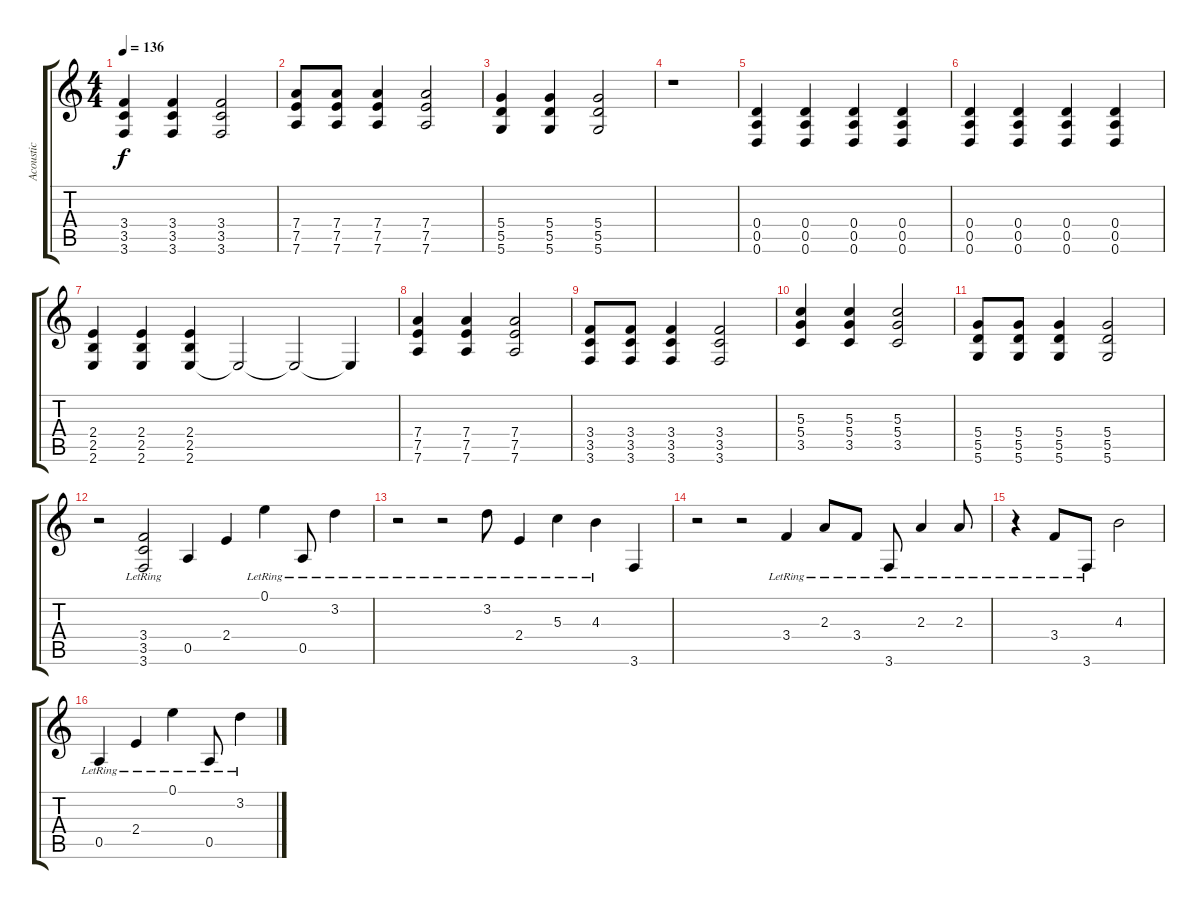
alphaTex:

\track ("Acoustic" "Acoustic") {instrument acousticguitarnylon}
\staff {score tabs}
\tuning (E4 B3 G3 D3 A2 D2) {hide}
\ts (4 4)
\tempo 136
\clef g2
\ks c
(3.4 3.5 3.6).4{dy f} (3.4 3.5 3.6).4 (3.4 3.5 3.6).2 |
(7.4 7.5 7.6).8 (7.4 7.5 7.6).8 (7.4 7.5 7.6).4 (7.4 7.5 7.6).2 |
(5.4 5.5 5.6).4 (5.4 5.5 5.6).4 (5.4 5.5 5.6).2 |
r.1 |
(0.4 0.5 0.6).4 (0.4 0.5 0.6).4 (0.4 0.5 0.6).4 (0.4 0.5 0.6).4 |
(0.4 0.5 0.6).4 (0.4 0.5 0.6).4 (0.4 0.5 0.6).4 (0.4 0.5 0.6).4 |
(2.4 2.5 2.6).4 (2.4 2.5 2.6).4 (2.4 2.5 2.6).4 2.6{t}.2 2.6{t}.2 2.6{t}.4 |
(7.4 7.5 7.6).4 (7.4 7.5 7.6).4 (7.4 7.5 7.6).2 |
(3.4 3.5 3.6).8 (3.4 3.5 3.6).8 (3.4 3.5 3.6).4 (3.4 3.5 3.6).2 |
(5.3 5.4 3.5).4 (5.3 5.4 3.5).4 (5.3 5.4 3.5).2 |
(5.4 5.5 5.6).8 (5.4 5.5 5.6).8 (5.4 5.5 5.6).4 (5.4 5.5 5.6).2 |
r.2 (3.4{lr} 3.5{lr} 3.6{lr}).2 0.5.4 2.4.4 0.1{lr}.4 0.5{lr}.8 3.2{lr}.4 |
r.2 r.2 3.2{lr}.8 2.4{lr}.4 5.3{lr}.4 4.3{lr}.4 3.6.4 |
r.2 r.2 3.4{lr}.4 2.3{lr}.8 3.4{lr}.8 3.6{lr}.8 2.3{lr}.4 2.3{lr}.8 |
r.4 3.4{lr}.8 3.6{lr}.8 4.3.2 |
0.5{lr}.4 2.4{lr}.4 0.1{lr}.4 0.5{lr}.8 3.2{lr}.4
